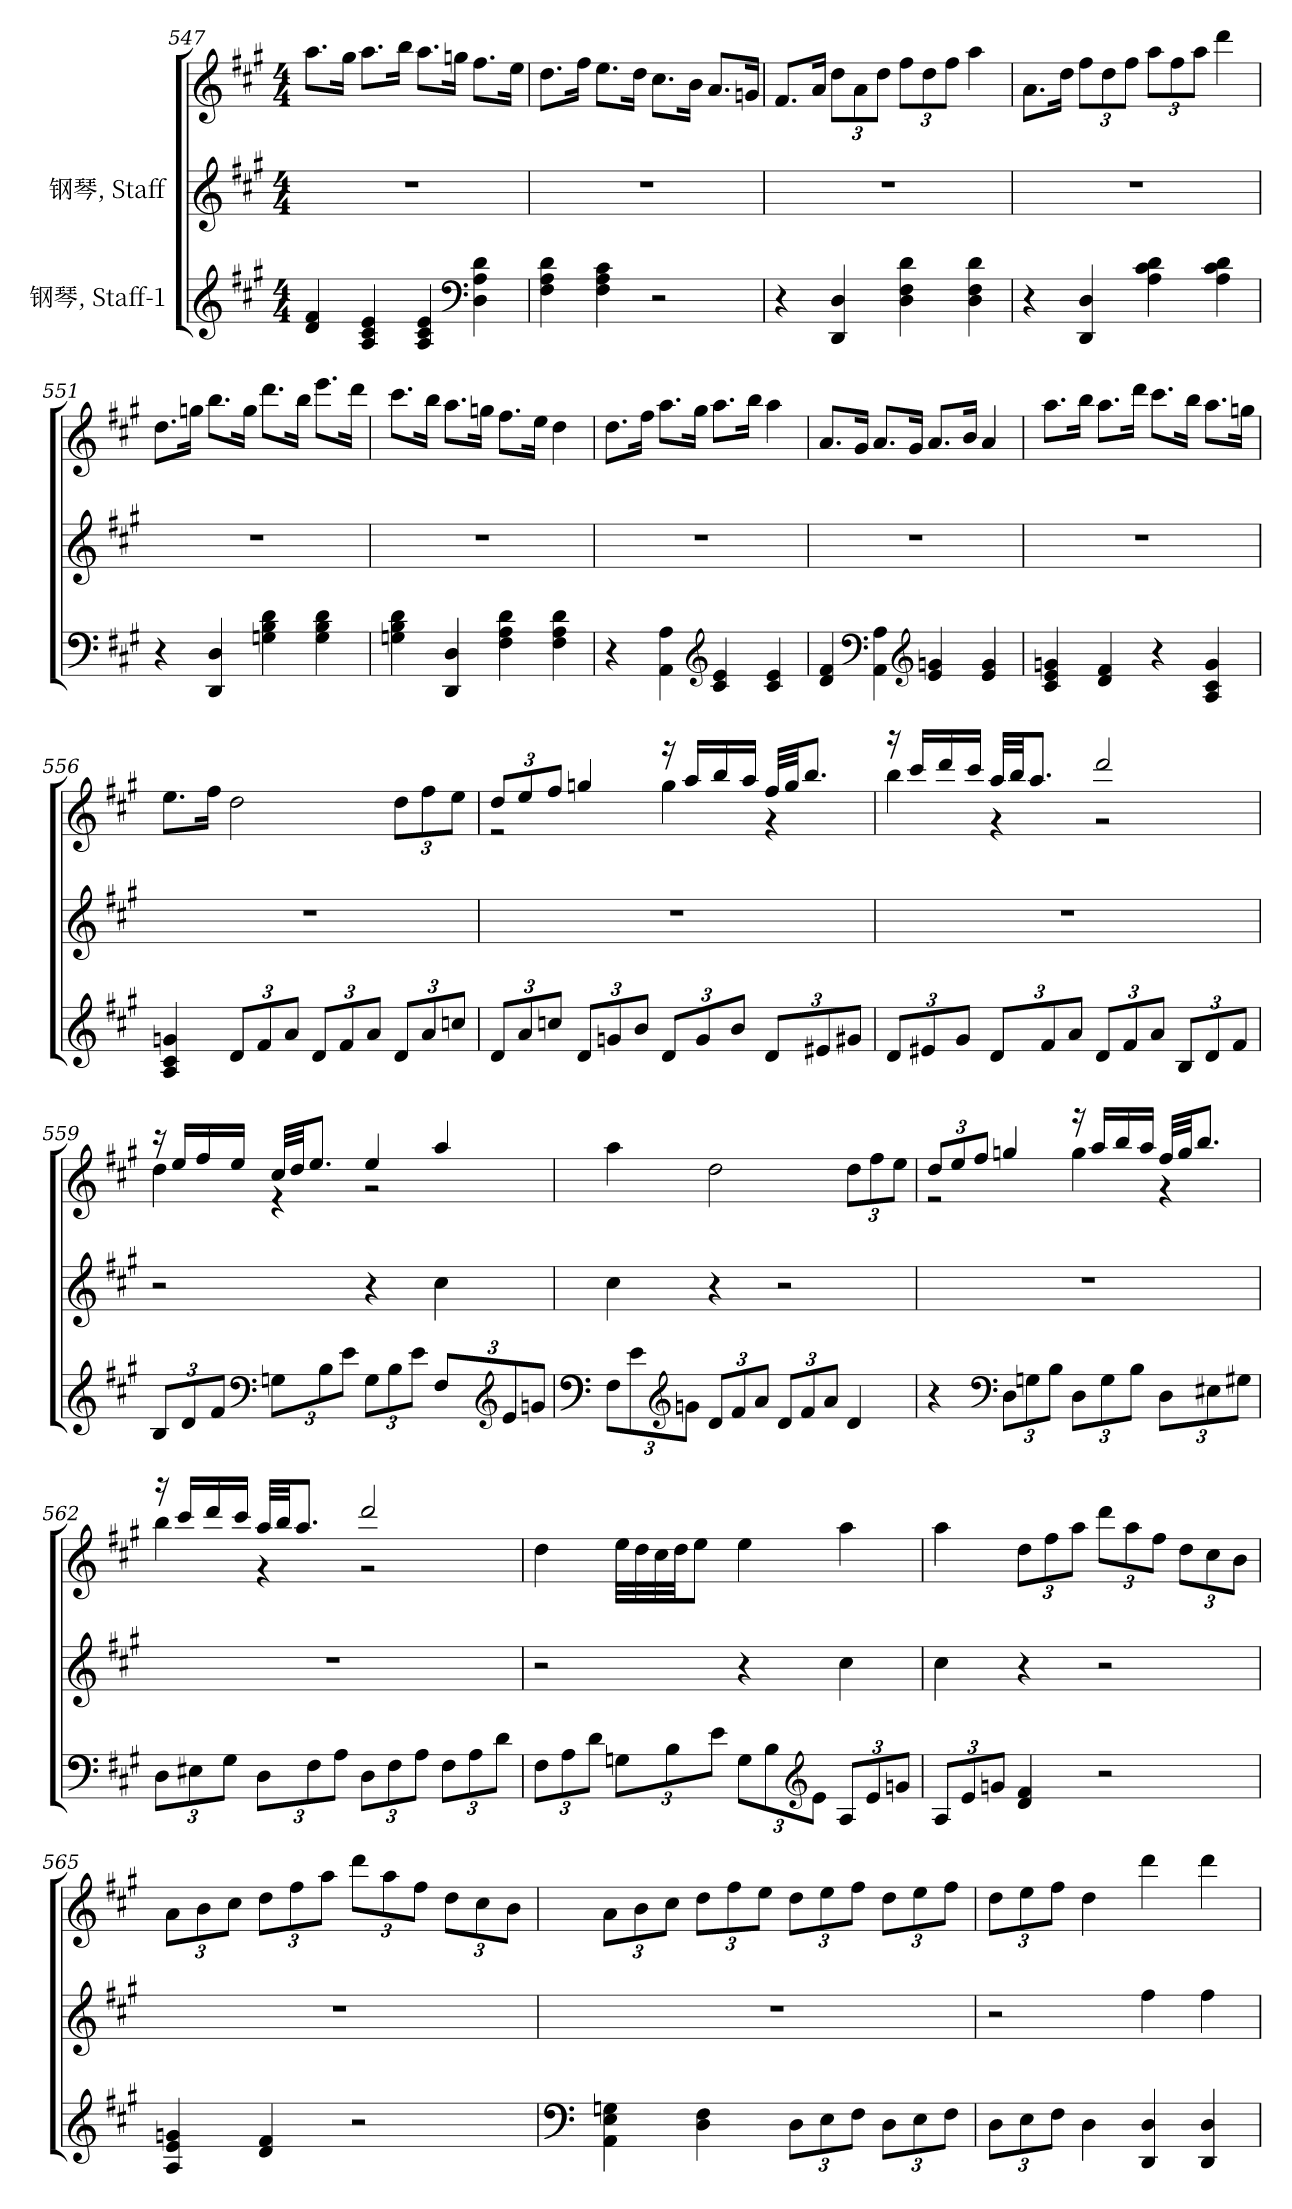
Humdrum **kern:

**kern	**kern	**kern
*part2	*part1	*part1
*staff3	*staff2	*staff1
*I"钢琴, Staff-1	*I"钢琴, Staff	*
!!LO:LB:g=z
*clefG2	*clefG2	*clefG2
*k[f#c#g#]	*k[f#c#g#]	*k[f#c#g#]
*M4/4	*M4/4	*M4/4
=547	=547	=547
4d/ 4f#/	1r	8.aa\L
.	.	16gg#\Jk
4A/ 4c#/ 4e/	.	8.aa\L
.	.	16bb\Jk
4A/ 4c#/ 4e/	.	8.aa\L
.	.	16ggn\Jk
*clefF4	*	*
4D\ 4A\ 4d\	.	8.ff#\L
.	.	16ee\Jk
=548	=548	=548
4F#\ 4A\ 4d\	1r	8.dd\L
.	.	16ff#\Jk
4F#\ 4A\ 4c#\	.	8.ee\L
.	.	16dd\Jk
2r	.	8.cc#\L
.	.	16b\Jk
.	.	8.a/L
.	.	16gn/Jk
=549	=549	=549
4r	1r	8.f#/L
.	.	16a/Jk
*	*	*Xbrackettup
4DD/ 4D/	.	12dd\L
.	.	12a\
.	.	12dd\J
4D\ 4F#\ 4d\	.	12ff#\L
.	.	12dd\
.	.	12ff#\J
4D\ 4F#\ 4d\	.	4aa\
!!LO:LB:g=z
=550	=550	=550
4r	1r	8.a\L
.	.	16dd\Jk
4DD/ 4D/	.	12ff#\L
.	.	12dd\
.	.	12ff#\J
4A\ 4c#\ 4d\	.	12aa\L
.	.	12ff#\
.	.	12aa\J
4A\ 4c#\ 4d\	.	4ddd\
=551	=551	=551
4r	1r	8.dd\L
.	.	16ggn\Jk
4DD/ 4D/	.	8.bb\L
.	.	16gg\Jk
4Gn\ 4B\ 4d\	.	8.ddd\L
.	.	16bb\Jk
4G\ 4B\ 4d\	.	8.eee\L
.	.	16ddd\Jk
=552	=552	=552
4Gn\ 4B\ 4d\	1r	8.ccc#\L
.	.	16bb\Jk
4DD/ 4D/	.	8.aa\L
.	.	16ggn\Jk
4F#\ 4A\ 4d\	.	8.ff#\L
.	.	16ee\Jk
4F#\ 4A\ 4d\	.	4dd\
!!LO:LB:g=z
=553	=553	=553
4r	1r	8.dd\L
.	.	16ff#\Jk
4AA\ 4A\	.	8.aa\L
.	.	16gg#\Jk
*clefG2	*	*
4c#/ 4e/	.	8.aa\L
.	.	16bb\Jk
4c#/ 4e/	.	4aa\
=554	=554	=554
4d/ 4f#/	1r	8.a/L
.	.	16g#/Jk
*clefF4	*	*
4AA\ 4A\	.	8.a/L
.	.	16g#/Jk
*clefG2	*	*
4e/ 4gn/	.	8.a/L
.	.	16b/Jk
4e/ 4g/	.	4a/
=555	=555	=555
4c#/ 4e/ 4gn/	1r	8.aa\L
.	.	16bb\Jk
4d/ 4f#/	.	8.aa\L
.	.	16ddd\Jk
4r	.	8.ccc#\L
.	.	16bb\Jk
4A/ 4c#/ 4g/	.	8.aa\L
.	.	16ggn\Jk
!!LO:PB:g=z
=556	=556	=556
4A/ 4c#/ 4gn/	1r	8.ee\L
.	.	16ff#\Jk
*Xbrackettup	*	*
12d/L	.	2dd\
12f#/	.	.
12a/J	.	.
12d/L	.	.
12f#/	.	.
12a/J	.	.
12d/L	.	12dd\L
12a/	.	12ff#\
12ccn/J	.	12ee\J
=557	=557	=557
*	*	*^
12d/L	1r	12dd/L	2r
12a/	.	12ee/	.
12ccn/J	.	12ff#/J	.
12d/L	.	4ggn/	.
12gn/	.	.	.
12b/J	.	.	.
12d/L	.	16r	4gg\
.	.	16aa/LL	.
12g/	.	.	.
.	.	16bb/	.
12b/J	.	.	.
.	.	16aa/JJ	.
12d/L	.	32ff#/LLL	4r
.	.	32gg/JJ	.
.	.	8.bb/J	.
12e#X/	.	.	.
12g#X/J	.	.	.
!!LO:LB:g=z	!!
=558	=558	=558	=558
12d/L	1r	16r	4bb\
.	.	16ccc#/LL	.
12e#X/	.	.	.
.	.	16ddd/	.
12g#/J	.	.	.
.	.	16ccc#/JJ	.
12d/L	.	32aa/LLL	4r
.	.	32bb/JJ	.
.	.	8.aa/J	.
12f#/	.	.	.
12a/J	.	.	.
12d/L	.	2ddd/	2r
12f#/	.	.	.
12a/J	.	.	.
12B/L	.	.	.
12d/	.	.	.
12f#/J	.	.	.
=559	=559	=559	=559
12B/L	2r	16r	4dd\
.	.	16ee/LL	.
12d/	.	.	.
.	.	16ff#/	.
12f#/J	.	.	.
.	.	16ee/JJ	.
*clefF4	*	*	*
12Gn\L	.	32cc#/LLL	4r
.	.	32dd/JJ	.
.	.	8.ee/J	.
12B\	.	.	.
12e\J	.	.	.
12G\L	4r	4ee/	2r
12B\	.	.	.
12e\J	.	.	.
12F#/L	4cc#\	4aa/	.
*clefG2	*	*	*
12e/	.	.	.
12gn/J	.	.	.
*	*	*v	*v
!!LO:LB:g=z
=560	=560	=560
*clefF4	*	*
12F#\L	4cc#\	4aa\
12e\	.	.
*clefG2	*	*
12gn\J	.	.
12d/L	4r	2dd\
12f#/	.	.
12a/J	.	.
12d/L	2r	.
12f#/	.	.
12a/J	.	.
4d/	.	12dd\L
.	.	12ff#\
.	.	12ee\J
=561	=561	=561
*	*	*^
4r	1r	12dd/L	2r
.	.	12ee/	.
.	.	12ff#/J	.
*clefF4	*	*	*
12D\L	.	4ggn/	.
12Gn\	.	.	.
12B\J	.	.	.
12D\L	.	16r	4gg\
.	.	16aa/LL	.
12G\	.	.	.
.	.	16bb/	.
12B\J	.	.	.
.	.	16aa/JJ	.
12D\L	.	32ff#/LLL	4r
.	.	32gg/JJ	.
.	.	8.bb/J	.
12E#X\	.	.	.
12G#X\J	.	.	.
!!LO:LB:g=z	!!
=562	=562	=562	=562
12D\L	1r	16r	4bb\
.	.	16ccc#/LL	.
12E#X\	.	.	.
.	.	16ddd/	.
12G#\J	.	.	.
.	.	16ccc#/JJ	.
12D\L	.	32aa/LLL	4r
.	.	32bb/JJ	.
.	.	8.aa/J	.
12F#\	.	.	.
12A\J	.	.	.
12D\L	.	2ddd/	2r
12F#\	.	.	.
12A\J	.	.	.
12F#\L	.	.	.
12A\	.	.	.
12d\J	.	.	.
*	*	*v	*v
=563	=563	=563
12F#\L	2r	4dd\
12A\	.	.
12d\J	.	.
12Gn\L	.	32ee\LLL
.	.	32dd\
.	.	32cc#\
12B\	.	.
.	.	32dd\JJ
.	.	8ee\J
12e\J	.	.
12G\L	4r	4ee\
12B\	.	.
*clefG2	*	*
12e\J	.	.
12A/L	4cc#\	4aa\
12e/	.	.
12gn/J	.	.
!!LO:PB:g=z
=564	=564	=564
12A/L	4cc#\	4aa\
12e/	.	.
12gn/J	.	.
4d/ 4f#/	4r	12dd\L
.	.	12ff#\
.	.	12aa\J
2r	2r	12ddd\L
.	.	12aa\
.	.	12ff#\J
.	.	12dd\L
.	.	12cc#\
.	.	12b\J
=565	=565	=565
4A/ 4e/ 4gn/	1r	12a\L
.	.	12b\
.	.	12cc#\J
4d/ 4f#/	.	12dd\L
.	.	12ff#\
.	.	12aa\J
2r	.	12ddd\L
.	.	12aa\
.	.	12ff#\J
.	.	12dd\L
.	.	12cc#\
.	.	12b\J
=566	=566	=566
*clefF4	*	*
4AA\ 4E\ 4Gn\	1r	12a\L
.	.	12b\
.	.	12cc#\J
4D\ 4F#\	.	12dd\L
.	.	12ff#\
.	.	12ee\J
12D\L	.	12dd\L
12E\	.	12ee\
12F#\J	.	12ff#\J
12D\L	.	12dd\L
12E\	.	12ee\
12F#\J	.	12ff#\J
!!LO:LB:g=z
=567	=567	=567
12D\L	2r	12dd\L
12E\	.	12ee\
12F#\J	.	12ff#\J
4D\	.	4dd\
4DD/ 4D/	4ff#\	4ddd\
4DD/ 4D/	4ff#\	4ddd\
=	=	=
*-	*-	*-
